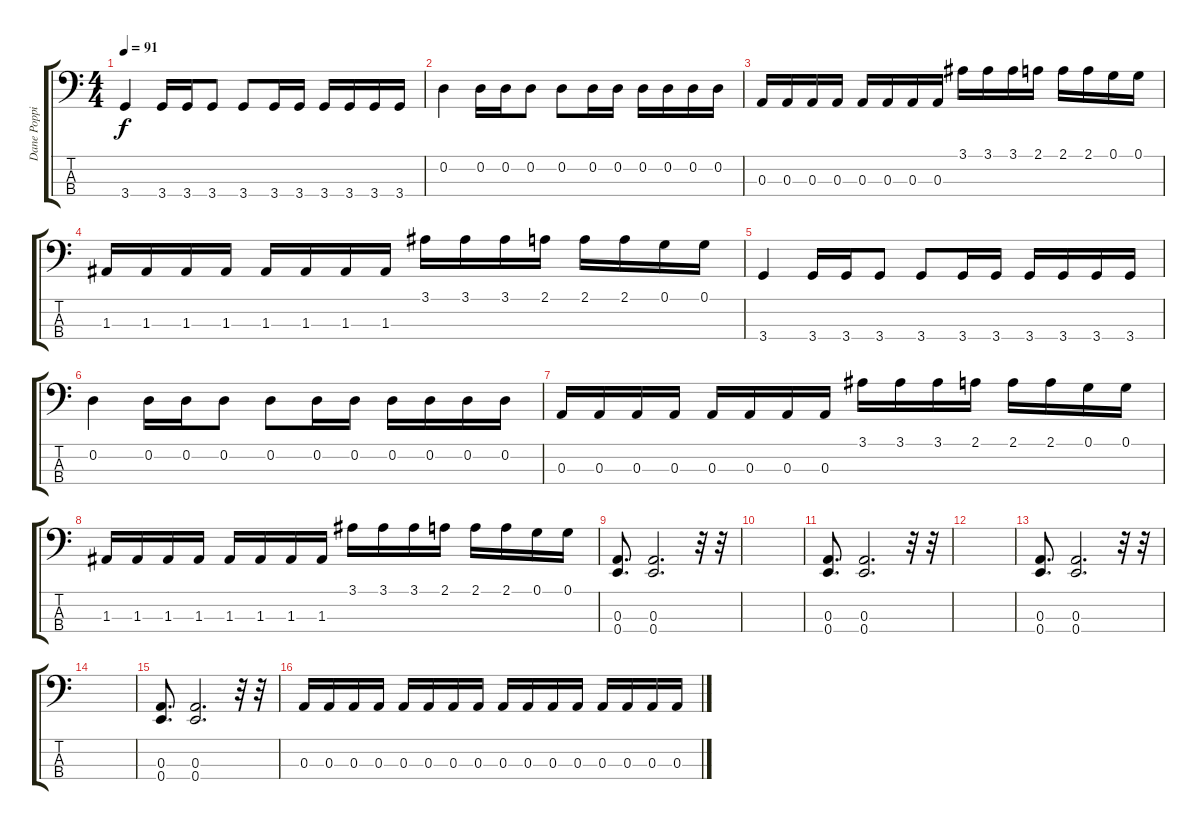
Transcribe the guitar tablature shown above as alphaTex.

\track ("Dane Poppin" "Dane Poppi") {instrument electricbassfinger}
\staff {score tabs}
\tuning (G2 D2 A1 E1) {hide}
\ts (4 4)
\tempo 91
\clef f4
\ks c
3.4.4{dy f} 3.4.16 3.4.16 3.4.8 3.4.8 3.4.16 3.4.16 3.4.16 3.4.16 3.4.16 3.4.16 |
0.2.4 0.2.16 0.2.16 0.2.8 0.2.8 0.2.16 0.2.16 0.2.16 0.2.16 0.2.16 0.2.16 |
0.3.16 0.3.16 0.3.16 0.3.16 0.3.16 0.3.16 0.3.16 0.3.16 3.1.16 3.1.16 3.1.16 2.1.16 2.1.16 2.1.16 0.1.16 0.1.16 |
1.3.16 1.3.16 1.3.16 1.3.16 1.3.16 1.3.16 1.3.16 1.3.16 3.1.16 3.1.16 3.1.16 2.1.16 2.1.16 2.1.16 0.1.16 0.1.16 |
3.4.4 3.4.16 3.4.16 3.4.8 3.4.8 3.4.16 3.4.16 3.4.16 3.4.16 3.4.16 3.4.16 |
0.2.4 0.2.16 0.2.16 0.2.8 0.2.8 0.2.16 0.2.16 0.2.16 0.2.16 0.2.16 0.2.16 |
0.3.16 0.3.16 0.3.16 0.3.16 0.3.16 0.3.16 0.3.16 0.3.16 3.1.16 3.1.16 3.1.16 2.1.16 2.1.16 2.1.16 0.1.16 0.1.16 |
1.3.16 1.3.16 1.3.16 1.3.16 1.3.16 1.3.16 1.3.16 1.3.16 3.1.16 3.1.16 3.1.16 2.1.16 2.1.16 2.1.16 0.1.16 0.1.16 |
(0.3 0.4).8{d} (0.3 0.4).2{d} r.32 r.32 |
|
(0.3 0.4).8{d} (0.3 0.4).2{d} r.32 r.32 |
|
(0.3 0.4).8{d} (0.3 0.4).2{d} r.32 r.32 |
|
(0.3 0.4).8{d} (0.3 0.4).2{d} r.32 r.32 |
0.3.16 0.3.16 0.3.16 0.3.16 0.3.16 0.3.16 0.3.16 0.3.16 0.3.16 0.3.16 0.3.16 0.3.16 0.3.16 0.3.16 0.3.16 0.3.16
